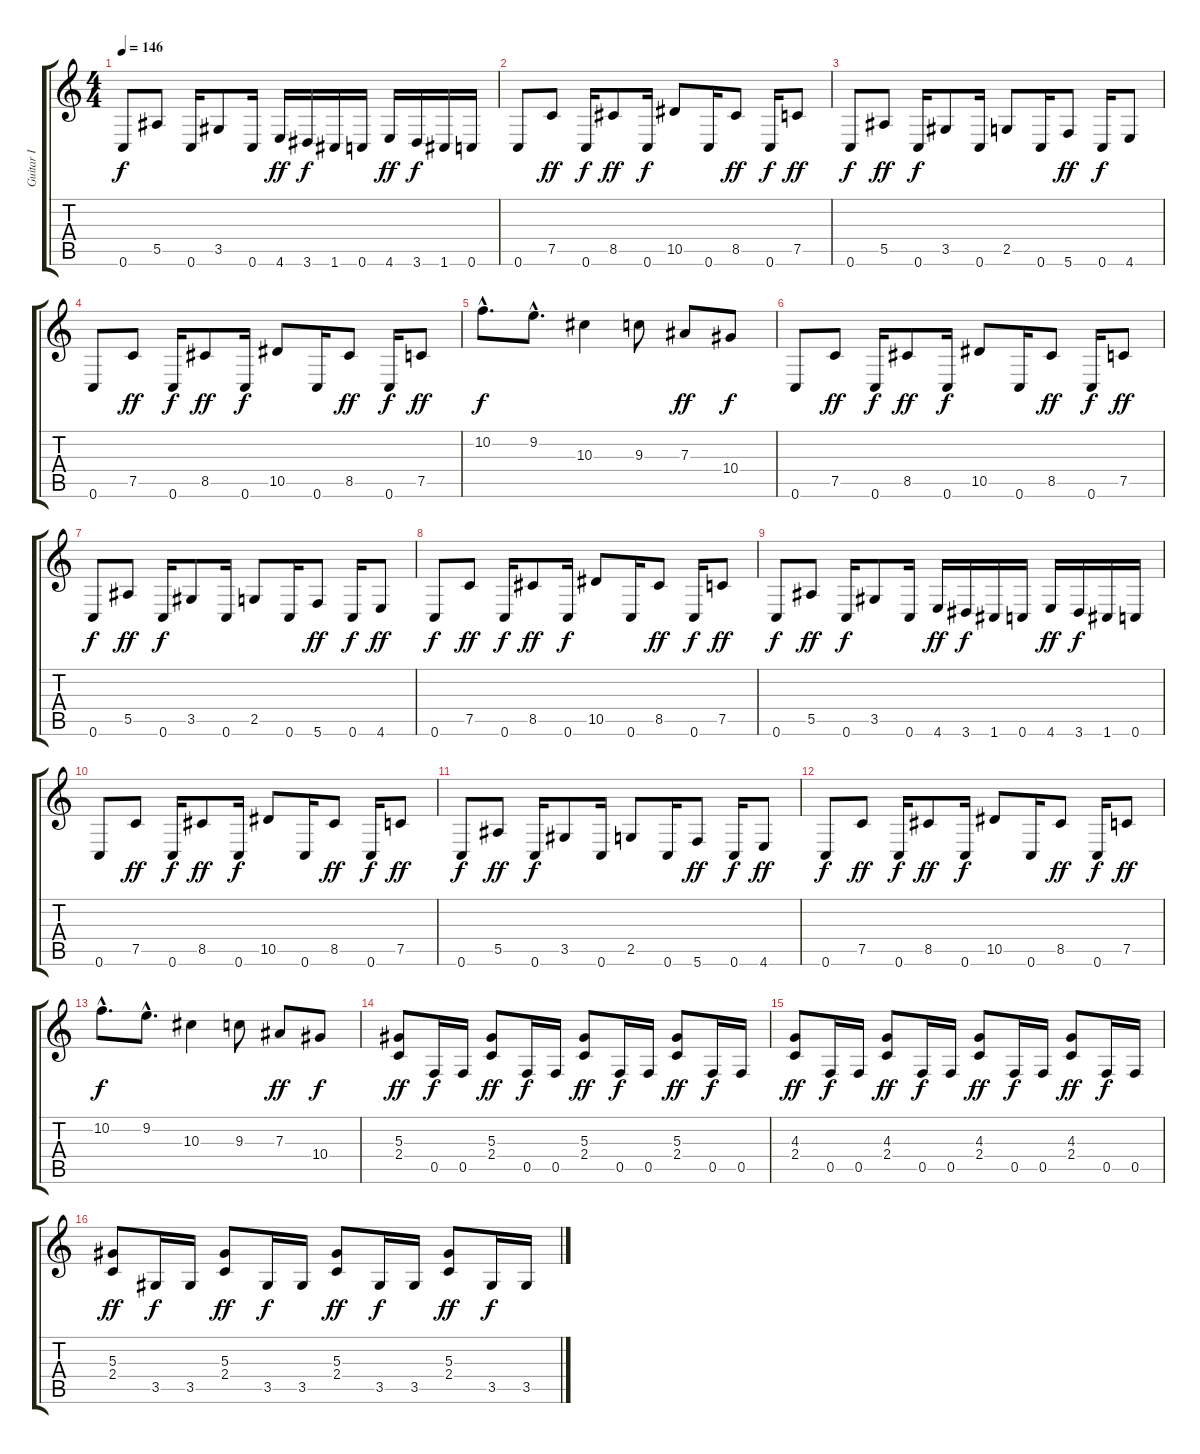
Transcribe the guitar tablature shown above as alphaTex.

\track ("Guitar I" "Guitar I") {instrument distortionguitar}
\staff {score tabs}
\tuning (C4 G3 Eb3 Bb2 F2 C2) {hide}
\ts (4 4)
\tempo 146
\clef g2
\ks c
0.6.8{dy f} 5.5.8 0.6.16 3.5.8 0.6.16 4.6.16{dy ff} 3.6.16{dy f} 1.6.16 0.6.16 4.6.16{dy ff} 3.6.16{dy f} 1.6.16 0.6.16 |
0.6.8 7.5.8{dy ff} 0.6.16{dy f} 8.5.8{dy ff} 0.6.16{dy f} 10.5.8 0.6.16 8.5.8{dy ff} 0.6.16{dy f} 7.5.8{dy ff} |
0.6.8{dy f} 5.5.8{dy ff} 0.6.16{dy f} 3.5.8 0.6.16 2.5.8 0.6.16 5.6.8{dy ff} 0.6.16{dy f} 4.6.8 |
0.6.8 7.5.8{dy ff} 0.6.16{dy f} 8.5.8{dy ff} 0.6.16{dy f} 10.5.8 0.6.16 8.5.8{dy ff} 0.6.16{dy f} 7.5.8{dy ff} |
10.2{hac}.8{d dy f} 9.2{hac}.8{d} 10.3.4 9.3.8 7.3.8{dy ff} 10.4.8{dy f} |
0.6.8 7.5.8{dy ff} 0.6.16{dy f} 8.5.8{dy ff} 0.6.16{dy f} 10.5.8 0.6.16 8.5.8{dy ff} 0.6.16{dy f} 7.5.8{dy ff} |
0.6.8{dy f} 5.5.8{dy ff} 0.6.16{dy f} 3.5.8 0.6.16 2.5.8 0.6.16 5.6.8{dy ff} 0.6.16{dy f} 4.6.8{dy ff} |
0.6.8{dy f} 7.5.8{dy ff} 0.6.16{dy f} 8.5.8{dy ff} 0.6.16{dy f} 10.5.8 0.6.16 8.5.8{dy ff} 0.6.16{dy f} 7.5.8{dy ff} |
0.6.8{dy f} 5.5.8{dy ff} 0.6.16{dy f} 3.5.8 0.6.16 4.6.16{dy ff} 3.6.16{dy f} 1.6.16 0.6.16 4.6.16{dy ff} 3.6.16{dy f} 1.6.16 0.6.16 |
0.6.8 7.5.8{dy ff} 0.6.16{dy f} 8.5.8{dy ff} 0.6.16{dy f} 10.5.8 0.6.16 8.5.8{dy ff} 0.6.16{dy f} 7.5.8{dy ff} |
0.6.8{dy f} 5.5.8{dy ff} 0.6.16{dy f} 3.5.8 0.6.16 2.5.8 0.6.16 5.6.8{dy ff} 0.6.16{dy f} 4.6.8{dy ff} |
0.6.8{dy f} 7.5.8{dy ff} 0.6.16{dy f} 8.5.8{dy ff} 0.6.16{dy f} 10.5.8 0.6.16 8.5.8{dy ff} 0.6.16{dy f} 7.5.8{dy ff} |
10.2{hac}.8{d dy f} 9.2{hac}.8{d} 10.3.4 9.3.8 7.3.8{dy ff} 10.4.8{dy f} |
(5.3 2.4).8{dy ff} 0.5.16{dy f} 0.5.16 (5.3 2.4).8{dy ff} 0.5.16{dy f} 0.5.16 (5.3 2.4).8{dy ff} 0.5.16{dy f} 0.5.16 (5.3 2.4).8{dy ff} 0.5.16{dy f} 0.5.16 |
(4.3 2.4).8{dy ff} 0.5.16{dy f} 0.5.16 (4.3 2.4).8{dy ff} 0.5.16{dy f} 0.5.16 (4.3 2.4).8{dy ff} 0.5.16{dy f} 0.5.16 (4.3 2.4).8{dy ff} 0.5.16{dy f} 0.5.16 |
(5.3 2.4).8{dy ff} 3.5.16{dy f} 3.5.16 (5.3 2.4).8{dy ff} 3.5.16{dy f} 3.5.16 (5.3 2.4).8{dy ff} 3.5.16{dy f} 3.5.16 (5.3 2.4).8{dy ff} 3.5.16{dy f} 3.5.16
